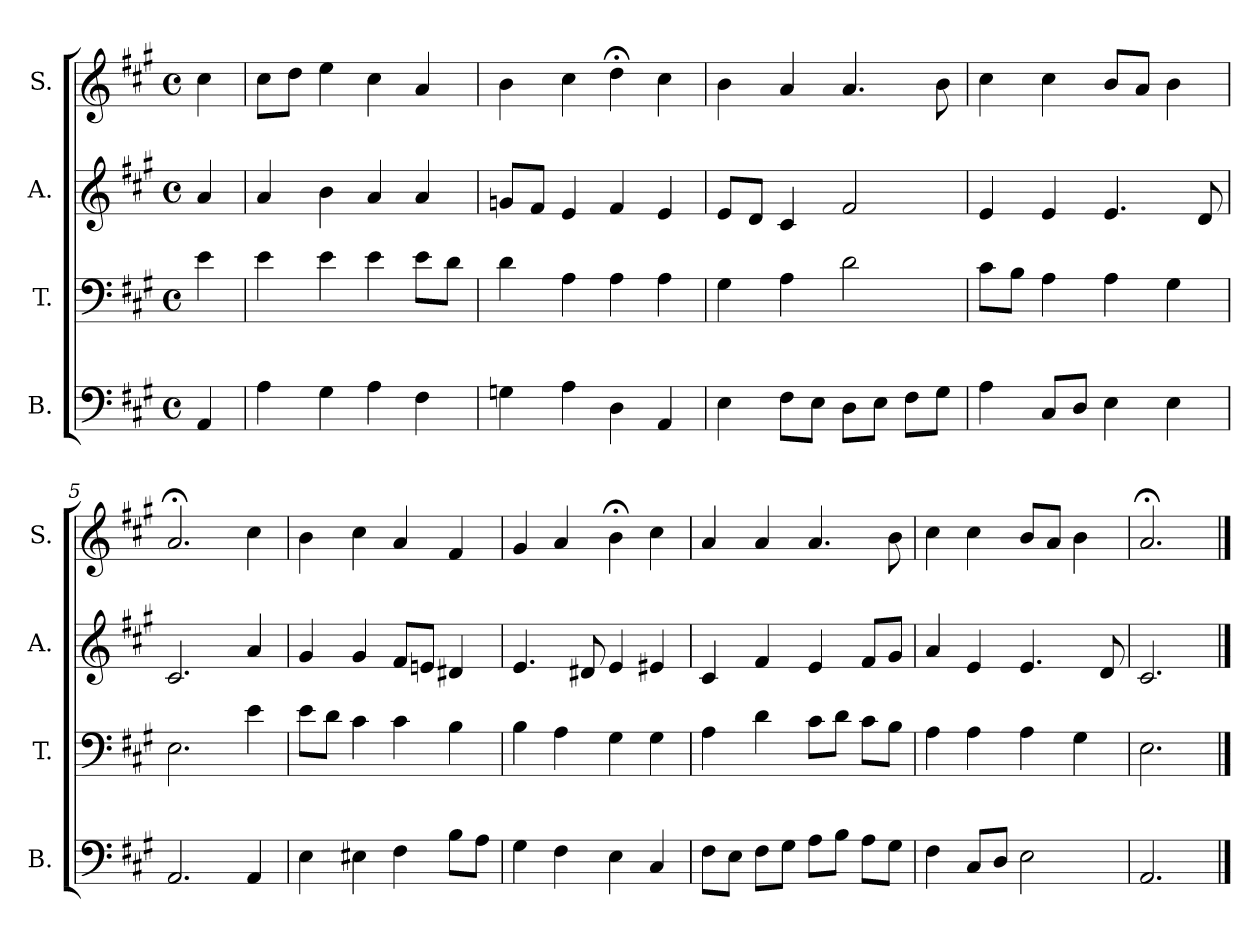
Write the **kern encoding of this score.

**kern	**kern	**kern	**kern
*part4	*part3	*part2	*part1
*staff4	*staff3	*staff2	*staff1
*I"B.	*I"T.	*I"A.	*I"S.
*I'B.	*I'T.	*I'A.	*I'S.
*clefF4	*clefF4	*clefG2	*clefG2
*k[f#c#g#]	*k[f#c#g#]	*k[f#c#g#]	*k[f#c#g#]
*A:	*A:	*A:	*A:
*M4/4	*M4/4	*M4/4	*M4/4
*met(c)	*met(c)	*met(c)	*met(c)
=	=	=	=
4AA/	4e\	4a/	4cc#\
=1	=1	=1	=1
4A\	4e\	4a/	8cc#\L
.	.	.	8dd\J
4G#\	4e\	4b\	4ee\
4A\	4e\	4a/	4cc#\
4F#\	8e\L	4a/	4a/
.	8d\J	.	.
=2	=2	=2	=2
4Gn\	4d\	8gn/L	4b\
.	.	8f#/J	.
4A\	4A\	4e/	4cc#\
4D\	4A\	4f#/	4dd;<\
4AA/	4A\	4e/	4cc#\
=3	=3	=3	=3
4E\	4G#\	8e/L	4b\
.	.	8d/J	.
8F#\L	4A\	4c#/	4a/
8E\J	.	.	.
8D\L	2d\	2f#/	4.a/
8E\J	.	.	.
8F#\L	.	.	.
8G#\J	.	.	8b\
!!LO:LB:g=z
=4	=4	=4	=4
4A\	8c#\L	4e/	4cc#\
.	8B\J	.	.
8C#/L	4A\	4e/	4cc#\
8D/J	.	.	.
4E\	4A\	4.e/	8b/L
.	.	.	8a/J
4E\	4G#\	.	4b\
.	.	8d/	.
=5	=5	=5	=5
2.AA/	2.E\	2.c#/	2.a;</
4AA/	4e\	4a/	4cc#\
=6	=6	=6	=6
4E\	8e\L	4g#/	4b\
.	8d\J	.	.
4E#X\	4c#\	4g#/	4cc#\
4F#\	4c#\	8f#/L	4a/
.	.	8en/J	.
8B\L	4B\	4d#X/	4f#/
8A\J	.	.	.
=7	=7	=7	=7
4G#\	4B\	4.e/	4g#/
4F#\	4A\	.	4a/
.	.	8d#X/	.
4E\	4G#\	4e/	4b;<\
4C#/	4G#\	4e#X/	4cc#\
!!LO:LB:g=z
=8	=8	=8	=8
8F#\L	4A\	4c#/	4a/
8E\J	.	.	.
8F#\L	4d\	4f#/	4a/
8G#\J	.	.	.
8A\L	8c#\L	4e/	4.a/
8B\J	8d\J	.	.
8A\L	8c#\L	8f#/L	.
8G#\J	8B\J	8g#/J	8b\
=9	=9	=9	=9
4F#\	4A\	4a/	4cc#\
8C#/L	4A\	4e/	4cc#\
8D/J	.	.	.
2E\	4A\	4.e/	8b/L
.	.	.	8a/J
.	4G#\	.	4b\
.	.	8d/	.
=10	=10	=10	=10
2.AA/	2.E\	2.c#/	2.a;</
==	==	==	==
*-	*-	*-	*-
